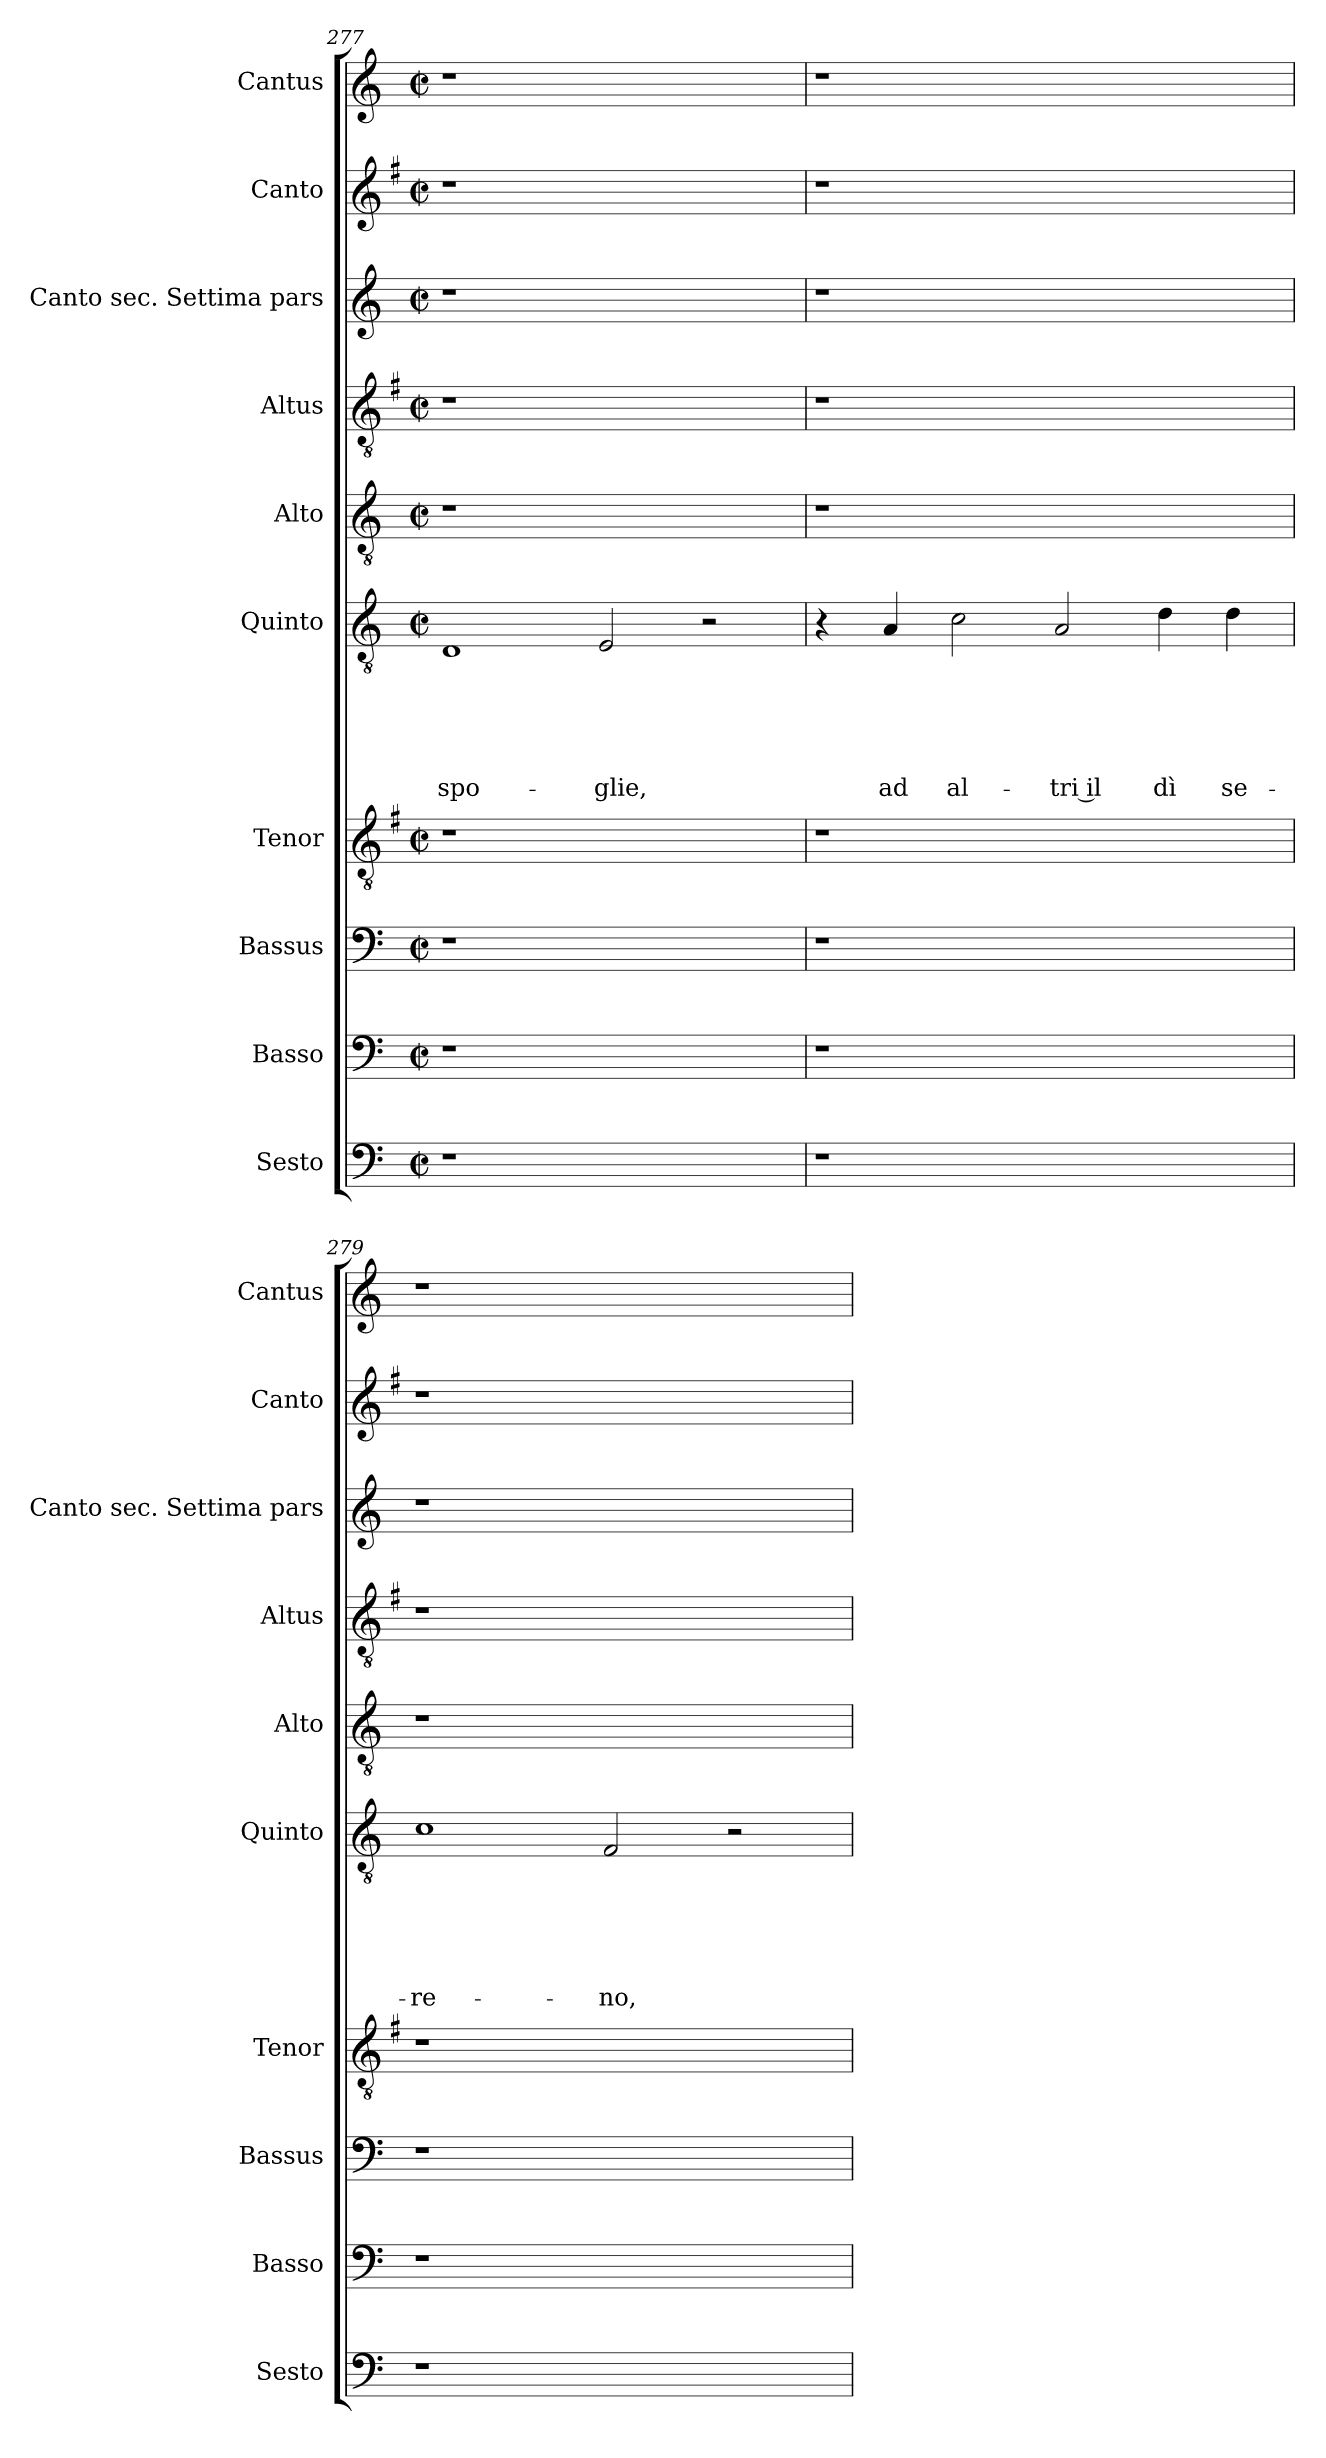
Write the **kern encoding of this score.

**kern	**kern	**kern	**kern	**kern	**text	**text	**text	**text	**text	**text	**kern	**kern	**kern	**kern	**kern
*part10	*part9	*part8	*part7	*part6	*part6	*part6	*part6	*part6	*part6	*part6	*part5	*part4	*part3	*part2	*part1
*staff10	*staff9	*staff8	*staff7	*staff6	*staff6	*staff6	*staff6	*staff6	*staff6	*staff6	*staff5	*staff4	*staff3	*staff2	*staff1
*I"Sesto	*I"Basso	*I"Bassus	*I"Tenor	*I"Quinto	*	*	*	*	*	*	*I"Alto	*I"Altus	*I"Canto sec. Settima pars	*I"Canto	*I"Cantus
*I'Sesto	*I'Basso	*I'Bassus	*I'Tenor	*I'Quinto	*	*	*	*	*	*	*I'Alto	*I'Altus	*I'Canto sec. Settima pars	*I'Canto	*I'Cantus
*clefF4	*clefF4	*clefF4	*clefGv2	*clefGv2	*	*	*	*	*	*	*clefGv2	*clefGv2	*clefG2	*clefG2	*clefG2
*k[]	*k[]	*k[]	*k[f#]	*k[]	*	*	*	*	*	*	*k[]	*k[f#]	*k[]	*k[f#]	*k[]
*C:	*C:	*C:	*G:	*C:	*	*	*	*	*	*	*C:	*G:	*C:	*G:	*C:
*M2/2	*M2/2	*M2/2	*M2/2	*M2/2	*	*	*	*	*	*	*M2/2	*M2/2	*M2/2	*M2/2	*M2/2
*met(c|)	*met(c|)	*met(c|)	*met(c|)	*met(c|)	*	*	*	*	*	*	*met(c|)	*met(c|)	*met(c|)	*met(c|)	*met(c|)
=277	=277	=277	=277	=277	=277	=277	=277	=277	=277	=277	=277	=277	=277	=277	=277
!	!	!	!	!	!	!	!	!	!	!LO:LY:b	!	!	!	!	!
1r	1r	1r	1r	1D	.	.	.	.	.	spo-	1r	1r	1r	1r	1r
!	!	!	!	!	!	!	!	!	!	!LO:LY:b	!	!	!	!	!
1ryy	1ryy	1ryy	1ryy	2E/	.	.	.	.	.	-glie,	1ryy	1ryy	1ryy	1ryy	1ryy
.	.	.	.	2r	.	.	.	.	.	.	.	.	.	.	.
=278	=278	=278	=278	=278	=278	=278	=278	=278	=278	=278	=278	=278	=278	=278	=278
1r	1r	1r	1r	4r	.	.	.	.	.	.	1r	1r	1r	1r	1r
!	!	!	!	!	!	!	!	!	!	!LO:LY:b	!	!	!	!	!
.	.	.	.	4A/	.	.	.	.	.	ad	.	.	.	.	.
!	!	!	!	!	!	!	!	!	!	!LO:LY:b	!	!	!	!	!
.	.	.	.	2c\	.	.	.	.	.	al-	.	.	.	.	.
!	!	!	!	!	!	!	!	!	!	!LO:LY:b:rj	!	!	!	!	!
1ryy	1ryy	1ryy	1ryy	2A/	.	.	.	.	.	-tri il	1ryy	1ryy	1ryy	1ryy	1ryy
!	!	!	!	!	!	!	!	!	!	!LO:LY:b	!	!	!	!	!
.	.	.	.	4d\	.	.	.	.	.	dì	.	.	.	.	.
!	!	!	!	!	!	!	!	!	!	!LO:LY:b	!	!	!	!	!
.	.	.	.	4d\	.	.	.	.	.	se-	.	.	.	.	.
=279	=279	=279	=279	=279	=279	=279	=279	=279	=279	=279	=279	=279	=279	=279	=279
!	!	!	!	!	!	!	!	!	!	!LO:LY:b	!	!	!	!	!
1r	1r	1r	1r	1c	.	.	.	.	.	-re-	1r	1r	1r	1r	1r
!	!	!	!	!	!	!	!	!	!	!LO:LY:b	!	!	!	!	!
1ryy	1ryy	1ryy	1ryy	2F/	.	.	.	.	.	-no,	1ryy	1ryy	1ryy	1ryy	1ryy
.	.	.	.	2r	.	.	.	.	.	.	.	.	.	.	.
=	=	=	=	=	=	=	=	=	=	=	=	=	=	=	=
*-	*-	*-	*-	*-	*-	*-	*-	*-	*-	*-	*-	*-	*-	*-	*-
